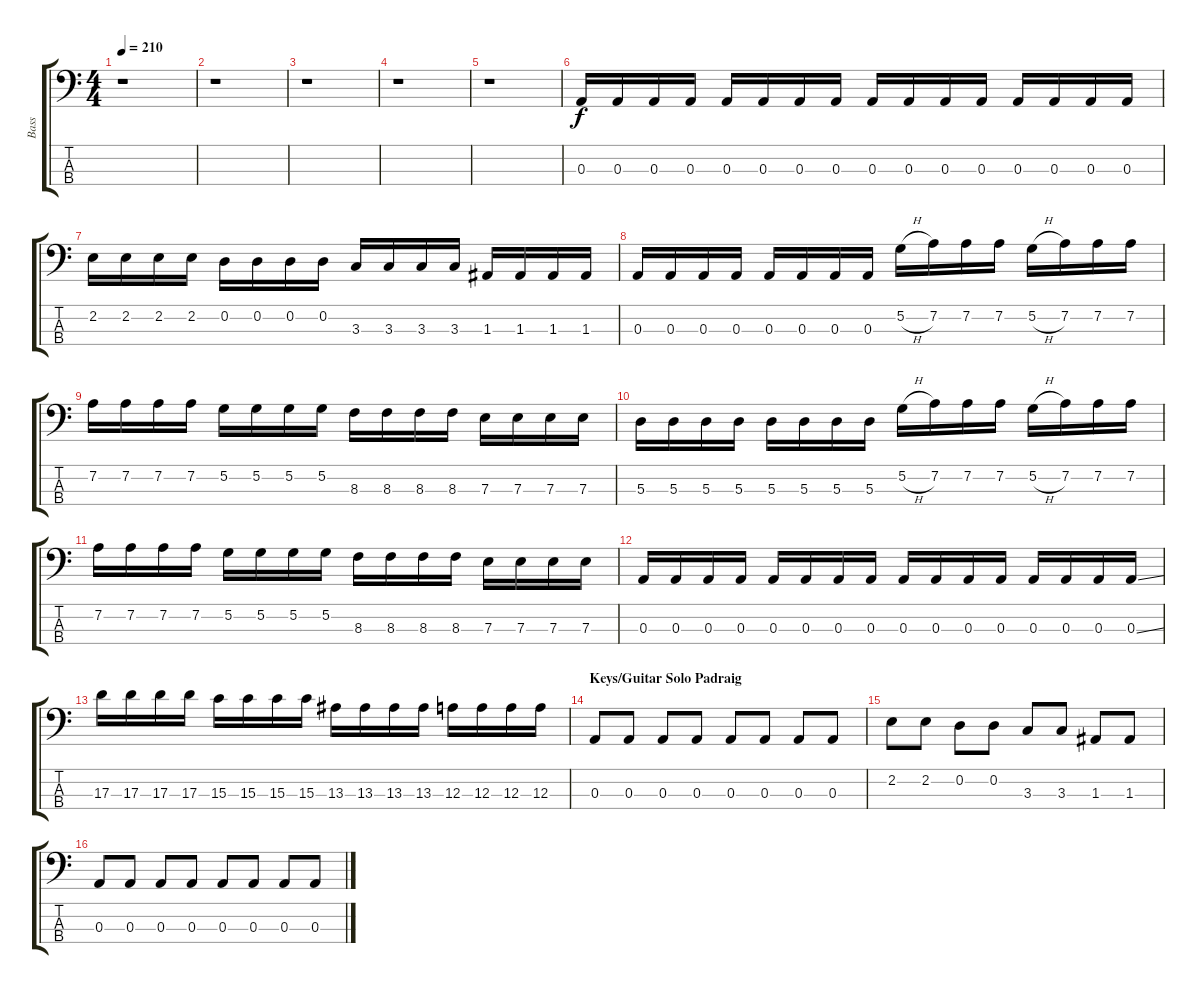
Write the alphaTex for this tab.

\track ("Bass" "Bass") {instrument electricbassfinger}
\staff {score tabs}
\tuning (G2 D2 A1 E1) {hide}
\ts (4 4)
\tempo 210
\clef f4
\ks c
r.1{dy f} |
r.1 |
r.1 |
r.1 |
r.1 |
0.3.16 0.3.16 0.3.16 0.3.16 0.3.16 0.3.16 0.3.16 0.3.16 0.3.16 0.3.16 0.3.16 0.3.16 0.3.16 0.3.16 0.3.16 0.3.16 |
2.2.16 2.2.16 2.2.16 2.2.16 0.2.16 0.2.16 0.2.16 0.2.16 3.3.16 3.3.16 3.3.16 3.3.16 1.3.16 1.3.16 1.3.16 1.3.16 |
0.3.16 0.3.16 0.3.16 0.3.16 0.3.16 0.3.16 0.3.16 0.3.16 5.2{h}.16 7.2.16 7.2.16 7.2.16 5.2{h}.16 7.2.16 7.2.16 7.2.16 |
7.2.16 7.2.16 7.2.16 7.2.16 5.2.16 5.2.16 5.2.16 5.2.16 8.3.16 8.3.16 8.3.16 8.3.16 7.3.16 7.3.16 7.3.16 7.3.16 |
5.3.16 5.3.16 5.3.16 5.3.16 5.3.16 5.3.16 5.3.16 5.3.16 5.2{h}.16 7.2.16 7.2.16 7.2.16 5.2{h}.16 7.2.16 7.2.16 7.2.16 |
7.2.16 7.2.16 7.2.16 7.2.16 5.2.16 5.2.16 5.2.16 5.2.16 8.3.16 8.3.16 8.3.16 8.3.16 7.3.16 7.3.16 7.3.16 7.3.16 |
0.3.16 0.3.16 0.3.16 0.3.16 0.3.16 0.3.16 0.3.16 0.3.16 0.3.16 0.3.16 0.3.16 0.3.16 0.3.16 0.3.16 0.3.16 0.3{ss}.16 |
17.3.16 17.3.16 17.3.16 17.3.16 15.3.16 15.3.16 15.3.16 15.3.16 13.3.16 13.3.16 13.3.16 13.3.16 12.3.16 12.3.16 12.3.16 12.3.16 |
\section ("" "Keys/Guitar Solo Padraig")
0.3.8 0.3.8 0.3.8 0.3.8 0.3.8 0.3.8 0.3.8 0.3.8 |
2.2.8 2.2.8 0.2.8 0.2.8 3.3.8 3.3.8 1.3.8 1.3.8 |
0.3.8 0.3.8 0.3.8 0.3.8 0.3.8 0.3.8 0.3.8 0.3.8
